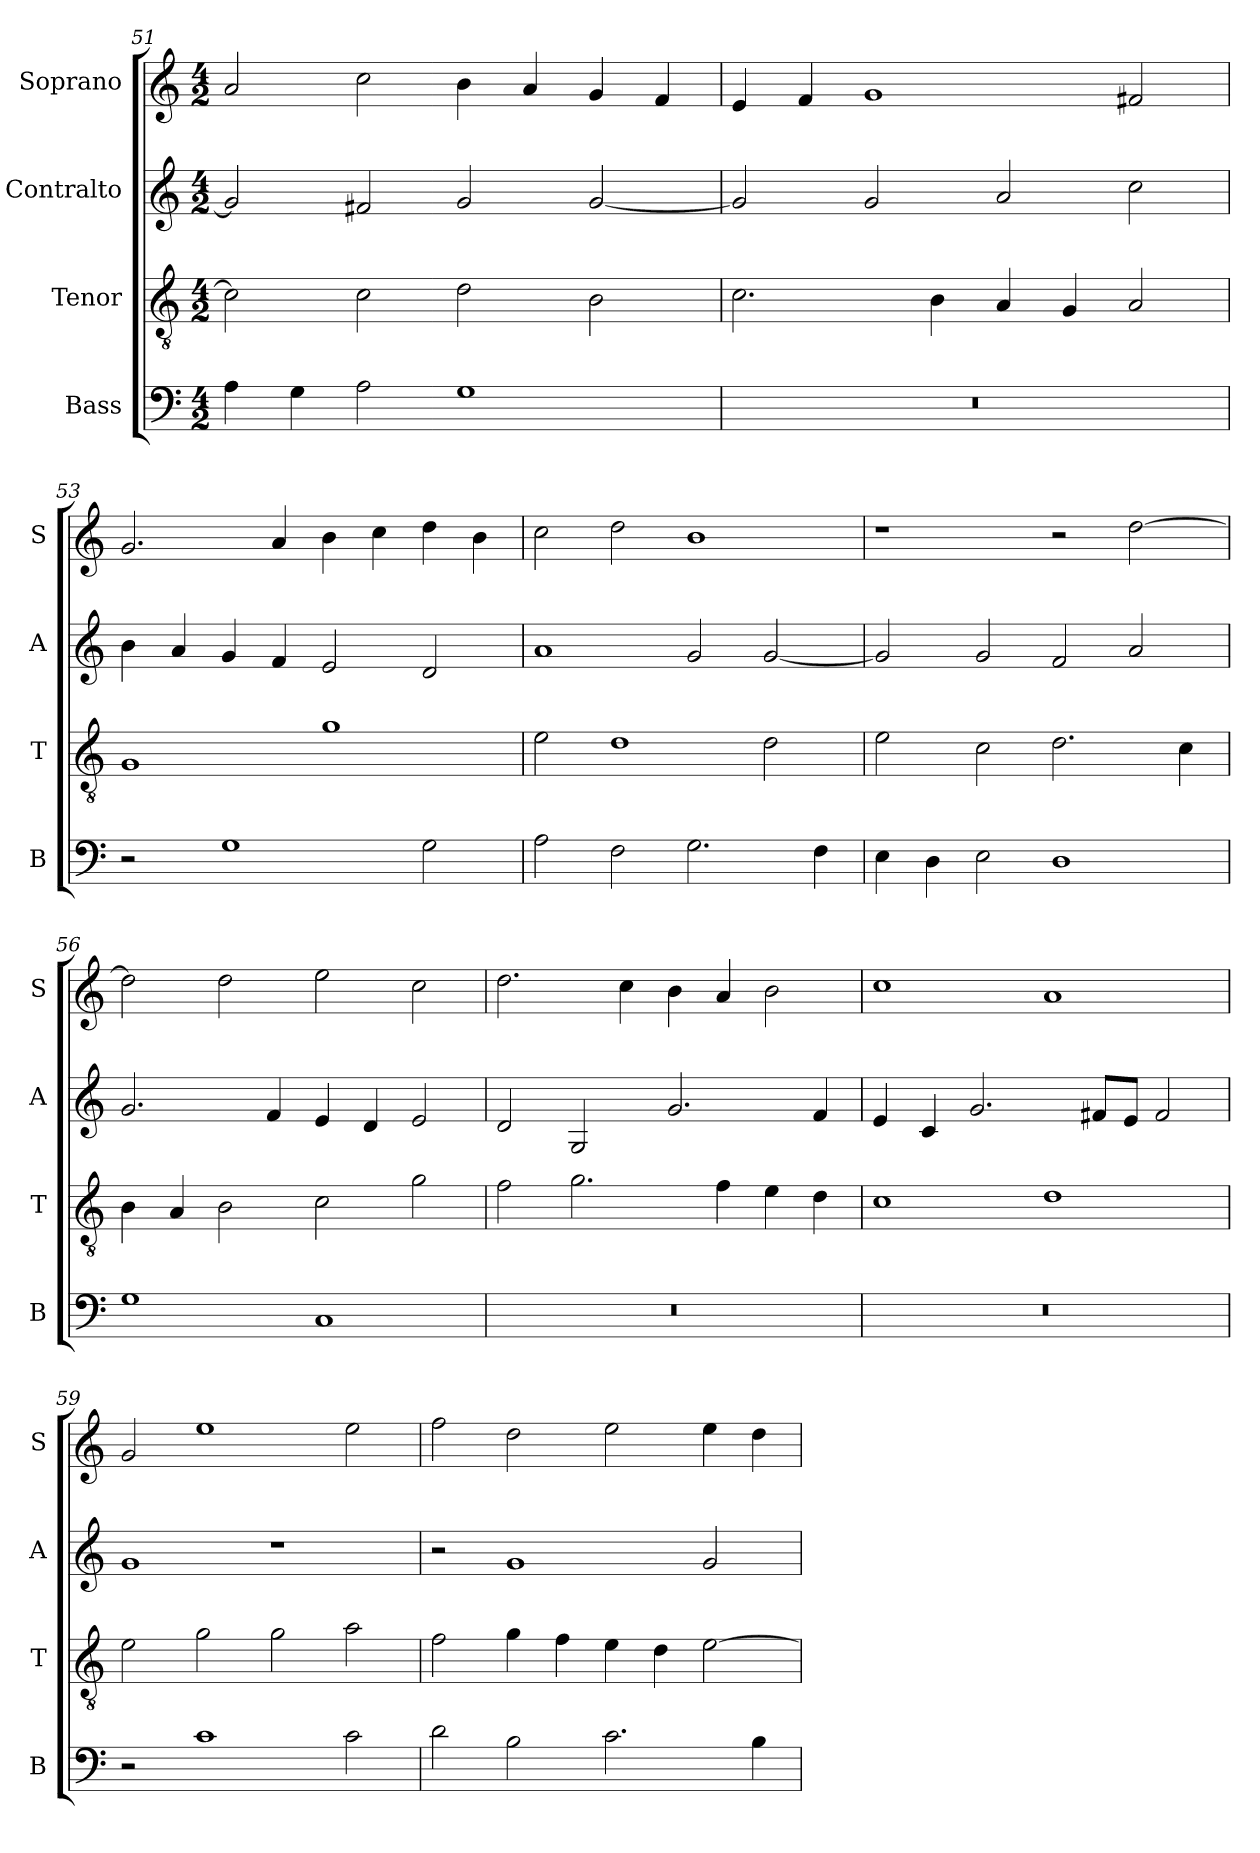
**kern	**kern	**kern	**kern
*part4	*part3	*part2	*part1
*staff4	*staff3	*staff2	*staff1
*I"Bass	*I"Tenor	*I"Contralto	*I"Soprano
*I'B	*I'T	*I'A	*I'S
*clefF4	*clefGv2	*clefG2	*clefG2
*k[]	*k[]	*k[]	*k[]
*C:ion	*C:ion	*C:ion	*C:ion
*M4/2	*M4/2	*M4/2	*M4/2
=51	=51	=51	=51
4A	2c]	2g]	2a
4G	.	.	.
2A	2c	2f#X	2cc
1G	2d	2g	4b
.	.	.	4a
.	2B	[2g	4g
.	.	.	4f
=52	=52	=52	=52
0r	2.c	2g]	4e
.	.	.	4f
.	.	2g	1g
.	4B	.	.
.	4A	2a	.
.	4G	.	.
.	2A	2cc	2f#X
=53	=53	=53	=53
2r	1G	4b	2.g
.	.	4a	.
1G	.	4g	.
.	.	4f	4a
.	1g	2e	4b
.	.	.	4cc
2G	.	2d	4dd
.	.	.	4b
=54	=54	=54	=54
2A	2e	1a	2cc
2F	1d	.	2dd
2.G	.	2g	1b
.	2d	[2g	.
4F	.	.	.
=55	=55	=55	=55
4E	2e	2g]	1r
4D	.	.	.
2E	2c	2g	.
1D	2.d	2f	2r
.	.	2a	[2dd
.	4c	.	.
=56	=56	=56	=56
1G	4B	2.g	2dd]
.	4A	.	.
.	2B	.	2dd
.	.	4f	.
1C	2c	4e	2ee
.	.	4d	.
.	2g	2e	2cc
=57	=57	=57	=57
0r	2f	2d	2.dd
.	2.g	2G	.
.	.	.	4cc
.	.	2.g	4b
.	4f	.	4a
.	4e	.	2b
.	4d	4f	.
=58	=58	=58	=58
0r	1c	4e	1cc
.	.	4c	.
.	.	2.g	.
.	1d	.	1a
.	.	8f#X/L	.
.	.	8e/J	.
.	.	2f#	.
=59	=59	=59	=59
2r	2e	1g	2g
1c	2g	.	1ee
.	2g	1r	.
2c	2a	.	2ee
=60	=60	=60	=60
2d	2f	2r	2ff
2B	4g	1g	2dd
.	4f	.	.
2.c	4e	.	2ee
.	4d	.	.
.	[2e	2g	4ee
4B	.	.	4dd
=	=	=	=
*-	*-	*-	*-
